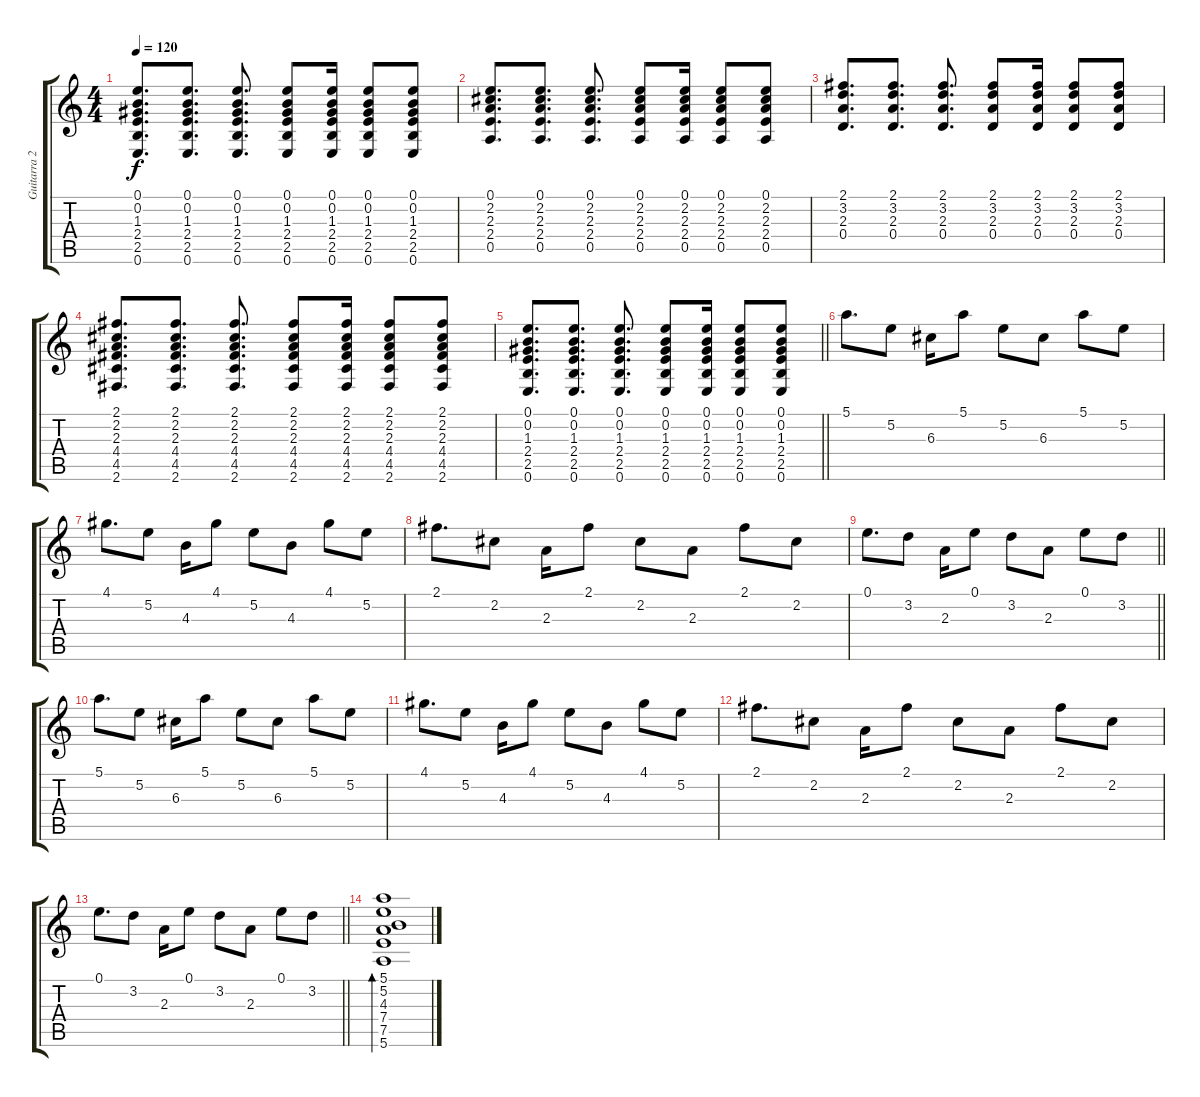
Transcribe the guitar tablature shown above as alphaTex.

\track ("Guitarra 2" "Guitarra 2") {instrument acousticguitarsteel}
\staff {score tabs}
\tuning (E4 B3 G3 D3 A2 E2) {hide}
\ts (4 4)
\tempo 120
\clef g2
\ks c
(0.1 0.2 1.3 2.4 2.5 0.6).8{d dy f} (0.1 0.2 1.3 2.4 2.5 0.6).8{d} (0.1 0.2 1.3 2.4 2.5 0.6).8{d} (0.1 0.2 1.3 2.4 2.5 0.6).8 (0.1 0.2 1.3 2.4 2.5 0.6).16 (0.1 0.2 1.3 2.4 2.5 0.6).8 (0.1 0.2 1.3 2.4 2.5 0.6).8 |
(0.1 2.2 2.3 2.4 0.5).8{d} (0.1 2.2 2.3 2.4 0.5).8{d} (0.1 2.2 2.3 2.4 0.5).8{d} (0.1 2.2 2.3 2.4 0.5).8 (0.1 2.2 2.3 2.4 0.5).16 (0.1 2.2 2.3 2.4 0.5).8 (0.1 2.2 2.3 2.4 0.5).8 |
(2.1 3.2 2.3 0.4).8{d} (2.1 3.2 2.3 0.4).8{d} (2.1 3.2 2.3 0.4).8{d} (2.1 3.2 2.3 0.4).8 (2.1 3.2 2.3 0.4).16 (2.1 3.2 2.3 0.4).8 (2.1 3.2 2.3 0.4).8 |
(2.1 2.2 2.3 4.4 4.5 2.6).8{d} (2.1 2.2 2.3 4.4 4.5 2.6).8{d} (2.1 2.2 2.3 4.4 4.5 2.6).8{d} (2.1 2.2 2.3 4.4 4.5 2.6).8 (2.1 2.2 2.3 4.4 4.5 2.6).16 (2.1 2.2 2.3 4.4 4.5 2.6).8 (2.1 2.2 2.3 4.4 4.5 2.6).8 |
\barLineRight lightlight
(0.1 0.2 1.3 2.4 2.5 0.6).8{d} (0.1 0.2 1.3 2.4 2.5 0.6).8{d} (0.1 0.2 1.3 2.4 2.5 0.6).8{d} (0.1 0.2 1.3 2.4 2.5 0.6).8 (0.1 0.2 1.3 2.4 2.5 0.6).16 (0.1 0.2 1.3 2.4 2.5 0.6).8 (0.1 0.2 1.3 2.4 2.5 0.6).8 |
\section ("" "")
5.1.8{d} 5.2.8 6.3.16 5.1.8 5.2.8 6.3.8 5.1.8 5.2.8 |
4.1.8{d} 5.2.8 4.3.16 4.1.8 5.2.8 4.3.8 4.1.8 5.2.8 |
2.1.8{d} 2.2.8 2.3.16 2.1.8 2.2.8 2.3.8 2.1.8 2.2.8 |
\barLineRight lightlight
0.1.8{d} 3.2.8 2.3.16 0.1.8 3.2.8 2.3.8 0.1.8 3.2.8 |
5.1.8{d} 5.2.8 6.3.16 5.1.8 5.2.8 6.3.8 5.1.8 5.2.8 |
4.1.8{d} 5.2.8 4.3.16 4.1.8 5.2.8 4.3.8 4.1.8 5.2.8 |
2.1.8{d} 2.2.8 2.3.16 2.1.8 2.2.8 2.3.8 2.1.8 2.2.8 |
\barLineRight lightlight
0.1.8{d} 3.2.8 2.3.16 0.1.8 3.2.8 2.3.8 0.1.8 3.2.8 |
(5.1 5.2 4.3 7.4 7.5 5.6).1{bd 240}
